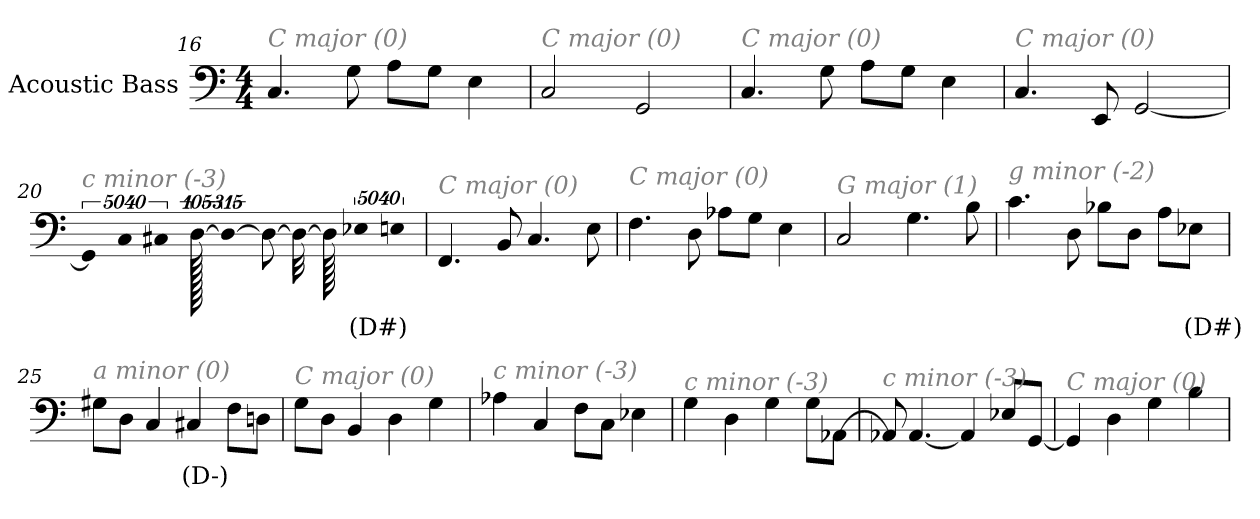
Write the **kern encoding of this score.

**kern	**text
*part1	*part1
*staff1	*staff1
*I"Acoustic Bass	*
*clefF4	*
*ITrd7c12	*
*k[]	*
*C:	*
*M4/4	*
=16	=16
!LO:TX:i:color=#808080:t=C major (0)	!
4.CC	.
8GG	.
8AAL	.
8GGJ	.
4EE	.
=17	=17
!LO:TX:i:color=#808080:t=C major (0)	!
2CC	.
2GGG	.
=18	=18
!LO:TX:i:color=#808080:t=C major (0)	!
4.CC	.
8GG	.
8AAL	.
8GGJ	.
4EE	.
=19	=19
!LO:TX:i:color=#808080:t=C major (0)	!
4.CC	.
8EEE	.
[2GGG	.
=20	=20
!LO:TX:i:color=#808080:t=c minor (-3)	!
!LO:N:vis=4	!
20160%3347GGG]	.
!LO:N:vis=4	!
20160%3347CC	.
!LO:N:vis=4	!
20160%3347CC#X	.
[6720%13DD	.
40320DD_	.
8DD_	.
32DD_	.
128DD]	.
!LO:N:vis=4	!
20160%3347EE-Xi	(D#)
!LO:N:vis=4	!
20160%3347EE	.
=21	=21
!LO:TX:i:color=#808080:t=C major (0)	!
4.FFF	.
8BBB	.
4.CC	.
8EE	.
=22	=22
!LO:TX:i:color=#808080:t=C major (0)	!
4.FF	.
8DD	.
8AA-XL	.
8GGJ	.
4EE	.
=23	=23
!LO:TX:i:color=#808080:t=G major (1)	!
2CC	.
4.GG	.
8BB	.
=24	=24
!LO:TX:i:color=#808080:t=g minor (-2)	!
4.C	.
8DD	.
8BB-XL	.
8DDJ	.
8AAL	.
8EE-XiJ	(D#)
=25	=25
!LO:TX:i:color=#808080:t=a minor (0)	!
8GG#XL	.
8DDJ	.
4CC	.
4CC#Xi	(D-)
8FFL	.
8DDnJ	.
=26	=26
!LO:TX:i:color=#808080:t=C major (0)	!
8GGL	.
8DDJ	.
4BBB	.
4DD	.
4GG	.
=27	=27
!LO:TX:i:color=#808080:t=c minor (-3)	!
4AA-X	.
4CC	.
8FFL	.
8CCJ	.
4EE-X	.
=28	=28
!LO:TX:i:color=#808080:t=c minor (-3)	!
4GG	.
4DD	.
4GG	.
8GGL	.
[8AAA-XJ	.
=29	=29
!LO:TX:i:color=#808080:t=c minor (-3)	!
8AAA-X]	.
[4.AAA-	.
4AAA-]	.
8EE-XL	.
[8GGGJ	.
=30	=30
!LO:TX:i:color=#808080:t=C major (0)	!
4GGG]	.
4DD	.
4GG	.
4BB	.
=	=
*-	*-
